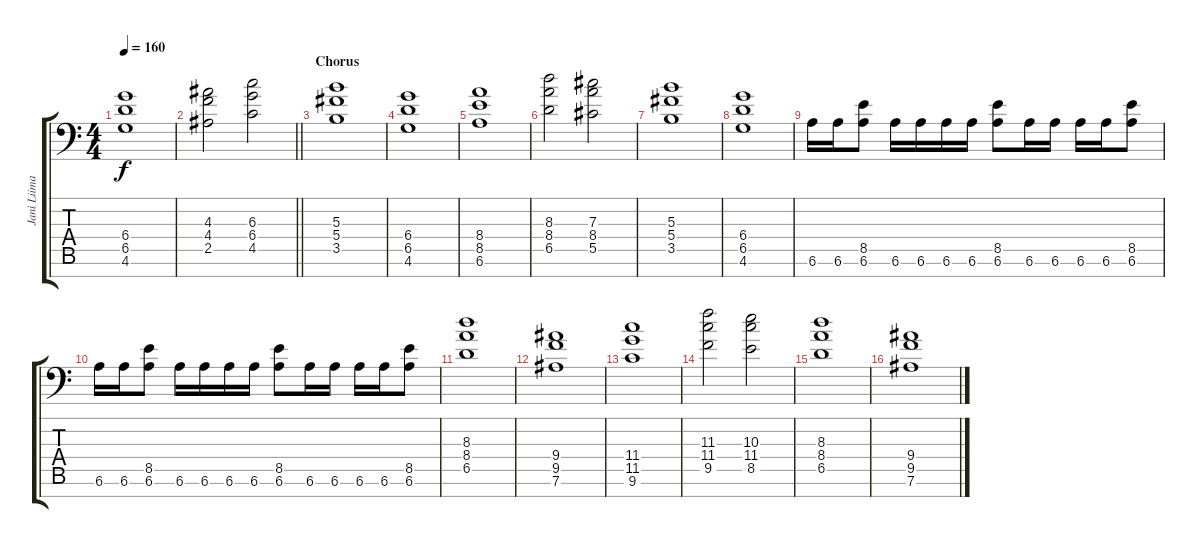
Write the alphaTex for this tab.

\track ("Jani Liimatainen (Rhythm)" "Jani Liima") {instrument distortionguitar}
\staff {score tabs}
\tuning (Eb4 Bb3 Gb3 Db3 Ab2 Eb2 Bb1) {hide}
\ts (4 4)
\tempo 160
\clef f4
\ks c
(6.4 6.5 4.6).1{dy f} |
\barLineRight lightlight
(4.3 4.4 2.5).2 (6.3 6.4 4.5).2 |
\section ("" "Chorus")
(5.3 5.4 3.5).1{volume 16} |
(6.4 6.5 4.6).1 |
(8.4 8.5 6.6).1 |
(8.3 8.4 6.5).2 (7.3 8.4 5.5).2 |
(5.3 5.4 3.5).1 |
(6.4 6.5 4.6).1 |
6.6.16 6.6.16 (8.5 6.6).8 6.6.16 6.6.16 6.6.16 6.6.16 (8.5 6.6).8 6.6.16 6.6.16 6.6.16 6.6.16 (8.5 6.6).8 |
6.6.16 6.6.16 (8.5 6.6).8 6.6.16 6.6.16 6.6.16 6.6.16 (8.5 6.6).8 6.6.16 6.6.16 6.6.16 6.6.16 (8.5 6.6).8 |
(8.3 8.4 6.5).1 |
(9.4 9.5 7.6).1 |
(11.4 11.5 9.6).1 |
(11.3 11.4 9.5).2 (10.3 11.4 8.5).2 |
(8.3 8.4 6.5).1 |
(9.4 9.5 7.6).1
